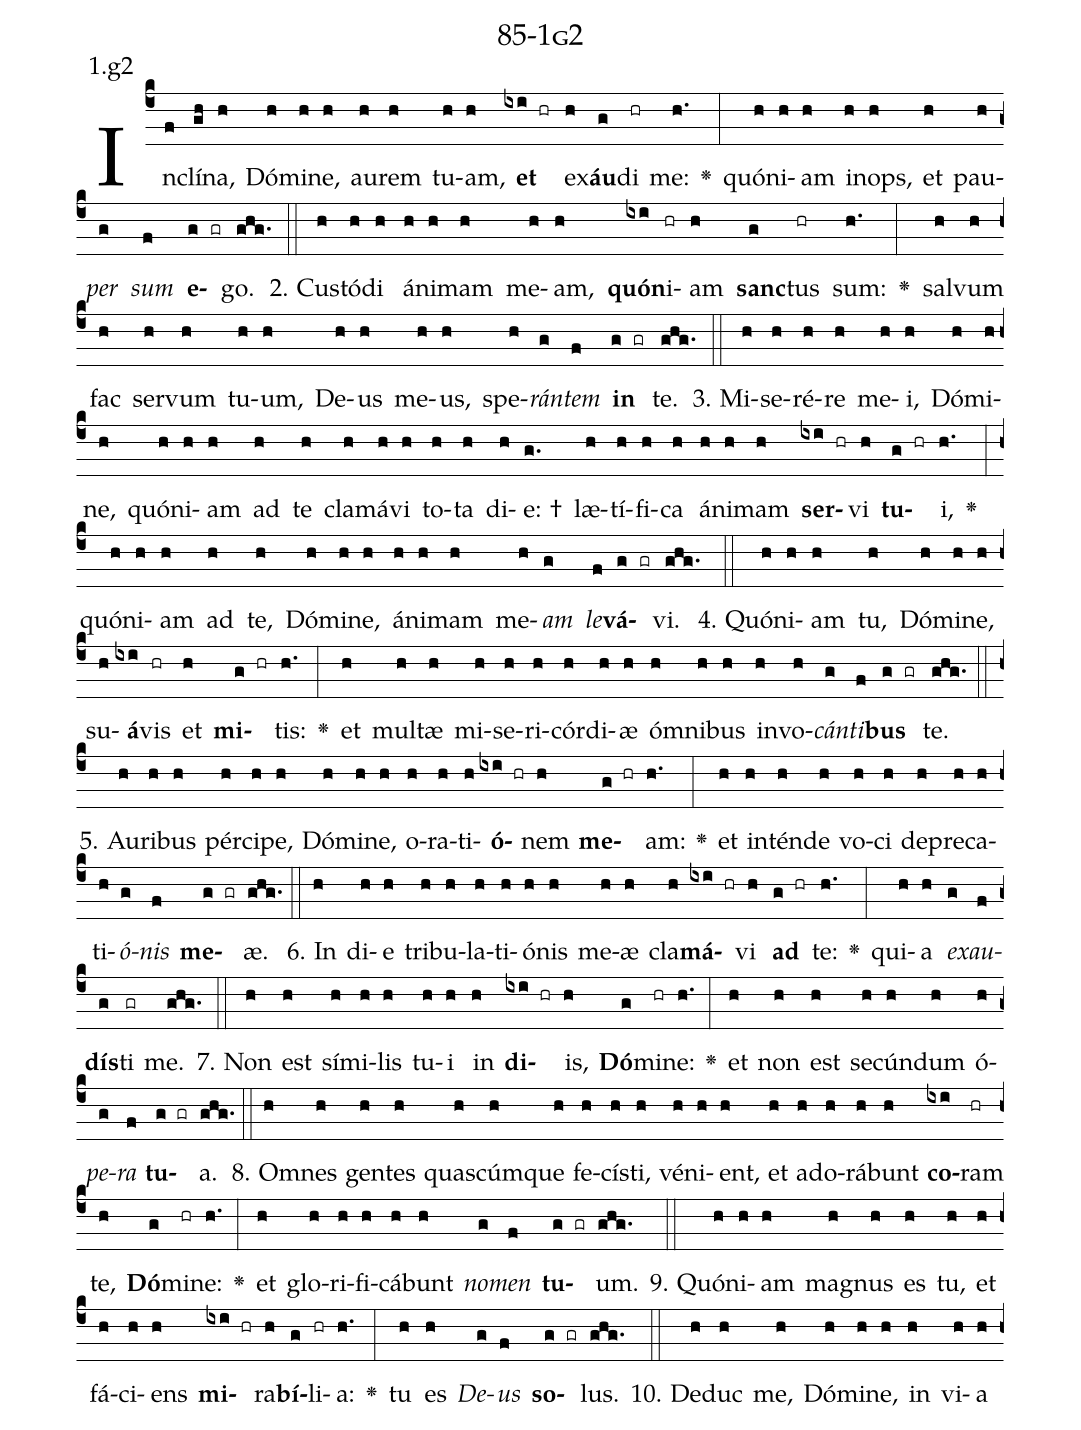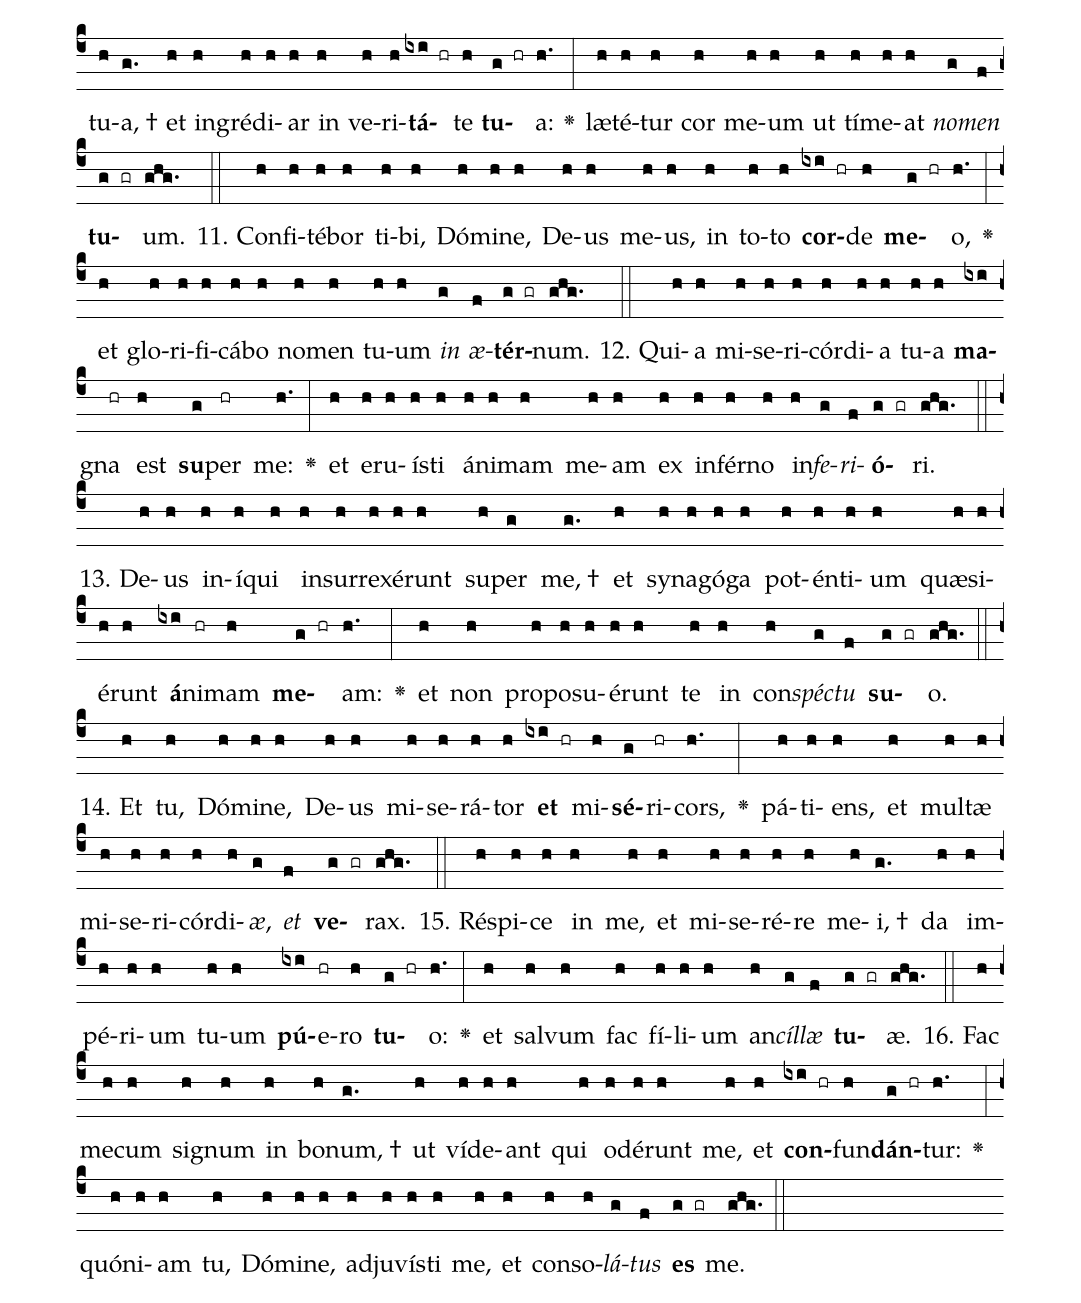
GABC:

name: 85-1g2;
annotation: 1.g2;
%%
(c4)In(f)clí(gh)na,(h) Dó(h)mi(h)ne,(h) au(h)rem(h) tu(h)am,(h) <b>et</b>(ixi hr) ex(h)<b>áu</b>(g)di(hr) me:(h.) <v>\greheightstar</v>(:) quón(h)i(h)am(h) in(h)ops,(h) et(h) pau(h)<i>per</i>(g) <i>sum</i>(f) <b>e</b>(g gr)go.(ghg.) (::)
2. Cus(h)tó(h)di(h) á(h)ni(h)mam(h) me(h)am,(h) <b>quón</b>(ixi)i(hr)am(h) <b>sanc</b>(g)tus(hr) sum:(h.) <v>\greheightstar</v>(:) sal(h)vum(h) fac(h) ser(h)vum(h) tu(h)um,(h) De(h)us(h) me(h)us,(h) spe(h)<i>rán</i>(g)<i>tem</i>(f) <b>in</b>(g gr) te.(ghg.) (::)
3. Mi(h)se(h)ré(h)re(h) me(h)i,(h) Dó(h)mi(h)ne,(h) quón(h)i(h)am(h) ad(h) te(h) cla(h)má(h)vi(h) to(h)ta(h) di(h)e: †(g.) læ(h)tí(h)fi(h)ca(h) á(h)ni(h)mam(h) <b>ser</b>(ixi hr)vi(h) <b>tu</b>(g hr)i,(h.) <v>\greheightstar</v>(:) quón(h)i(h)am(h) ad(h) te,(h) Dó(h)mi(h)ne,(h) á(h)ni(h)mam(h) me(h)<i>am</i>(g) <i>le</i>(f)<b>vá</b>(g gr)vi.(ghg.) (::)
4. Quón(h)i(h)am(h) tu,(h) Dó(h)mi(h)ne,(h) su(h)<b>á</b>(ixi)vis(hr) et(h) <b>mi</b>(g hr)tis:(h.) <v>\greheightstar</v>(:) et(h) mul(h)tæ(h) mi(h)se(h)ri(h)cór(h)di(h)æ(h) óm(h)ni(h)bus(h) in(h)vo(h)<i>cán</i>(g)<i>ti</i>(f)<b>bus</b>(g gr) te.(ghg.) (::)
5. Au(h)ri(h)bus(h) pér(h)ci(h)pe,(h) Dó(h)mi(h)ne,(h) o(h)ra(h)ti(h)<b>ó</b>(ixi hr)nem(h) <b>me</b>(g hr)am:(h.) <v>\greheightstar</v>(:) et(h) in(h)tén(h)de(h) vo(h)ci(h) de(h)pre(h)ca(h)ti(h)<i>ó</i>(g)<i>nis</i>(f) <b>me</b>(g gr)æ.(ghg.) (::)
6. In(h) di(h)e(h) tri(h)bu(h)la(h)ti(h)ó(h)nis(h) me(h)æ(h) cla(h)<b>má</b>(ixi hr)vi(h) <b>ad</b>(g hr) te:(h.) <v>\greheightstar</v>(:) qui(h)a(h) <i>ex</i>(g)<i>au</i>(f)<b>dís</b>(g)ti(gr) me.(ghg.) (::)
7. Non(h) est(h) sí(h)mi(h)lis(h) tu(h)i(h) in(h) <b>di</b>(ixi hr)is,(h) <b>Dó</b>(g)mi(hr)ne:(h.) <v>\greheightstar</v>(:) et(h) non(h) est(h) se(h)cún(h)dum(h) ó(h)<i>pe</i>(g)<i>ra</i>(f) <b>tu</b>(g gr)a.(ghg.) (::)
8. Om(h)nes(h) gen(h)tes(h) quas(h)cúm(h)que(h) fe(h)cís(h)ti,(h) vé(h)ni(h)ent,(h) et(h) ad(h)o(h)rá(h)bunt(h) <b>co</b>(ixi)ram(hr) te,(h) <b>Dó</b>(g)mi(hr)ne:(h.) <v>\greheightstar</v>(:) et(h) glo(h)ri(h)fi(h)cá(h)bunt(h) <i>no</i>(g)<i>men</i>(f) <b>tu</b>(g gr)um.(ghg.) (::)
9. Quón(h)i(h)am(h) ma(h)gnus(h) es(h) tu,(h) et(h) fá(h)ci(h)ens(h) <b>mi</b>(ixi hr)ra(h)<b>bí</b>(g)li(hr)a:(h.) <v>\greheightstar</v>(:) tu(h) es(h) <i>De</i>(g)<i>us</i>(f) <b>so</b>(g gr)lus.(ghg.) (::)
10. De(h)duc(h) me,(h) Dó(h)mi(h)ne,(h) in(h) vi(h)a(h) tu(h)a, †(g.) et(h) in(h)gré(h)di(h)ar(h) in(h) ve(h)ri(h)<b>tá</b>(ixi hr)te(h) <b>tu</b>(g hr)a:(h.) <v>\greheightstar</v>(:) læ(h)té(h)tur(h) cor(h) me(h)um(h) ut(h) tí(h)me(h)at(h) <i>no</i>(g)<i>men</i>(f) <b>tu</b>(g gr)um.(ghg.) (::)
11. Con(h)fi(h)té(h)bor(h) ti(h)bi,(h) Dó(h)mi(h)ne,(h) De(h)us(h) me(h)us,(h) in(h) to(h)to(h) <b>cor</b>(ixi hr)de(h) <b>me</b>(g hr)o,(h.) <v>\greheightstar</v>(:) et(h) glo(h)ri(h)fi(h)cá(h)bo(h) no(h)men(h) tu(h)um(h) <i>in</i>(g) <i>æ</i>(f)<b>tér</b>(g gr)num.(ghg.) (::)
12. Qui(h)a(h) mi(h)se(h)ri(h)cór(h)di(h)a(h) tu(h)a(h) <b>ma</b>(ixi)gna(hr) est(h) <b>su</b>(g)per(hr) me:(h.) <v>\greheightstar</v>(:) et(h) e(h)ru(h)ís(h)ti(h) á(h)ni(h)mam(h) me(h)am(h) ex(h) in(h)fér(h)no(h) in(h)<i>fe</i>(g)<i>ri</i>(f)<b>ó</b>(g gr)ri.(ghg.) (::)
13. De(h)us(h) in(h)í(h)qui(h) in(h)sur(h)re(h)xé(h)runt(h) su(h)per(g) me, †(g.) et(h) sy(h)na(h)gó(h)ga(h) pot(h)én(h)ti(h)um(h) quæ(h)si(h)é(h)runt(h) <b>á</b>(ixi)ni(hr)mam(h) <b>me</b>(g hr)am:(h.) <v>\greheightstar</v>(:) et(h) non(h) pro(h)po(h)su(h)é(h)runt(h) te(h) in(h) con(h)<i>spéc</i>(g)<i>tu</i>(f) <b>su</b>(g gr)o.(ghg.) (::)
14. Et(h) tu,(h) Dó(h)mi(h)ne,(h) De(h)us(h) mi(h)se(h)rá(h)tor(h) <b>et</b>(ixi hr) mi(h)<b>sé</b>(g)ri(hr)cors,(h.) <v>\greheightstar</v>(:) pá(h)ti(h)ens,(h) et(h) mul(h)tæ(h) mi(h)se(h)ri(h)cór(h)di(h)<i>æ</i>,(g) <i>et</i>(f) <b>ve</b>(g gr)rax.(ghg.) (::)
15. Ré(h)spi(h)ce(h) in(h) me,(h) et(h) mi(h)se(h)ré(h)re(h) me(h)i, †(g.) da(h) im(h)pé(h)ri(h)um(h) tu(h)um(h) <b>pú</b>(ixi)e(hr)ro(h) <b>tu</b>(g hr)o:(h.) <v>\greheightstar</v>(:) et(h) sal(h)vum(h) fac(h) fí(h)li(h)um(h) an(h)<i>cíl</i>(g)<i>læ</i>(f) <b>tu</b>(g gr)æ.(ghg.) (::)
16. Fac(h) me(h)cum(h) si(h)gnum(h) in(h) bo(h)num, †(g.) ut(h) ví(h)de(h)ant(h) qui(h) o(h)dé(h)runt(h) me,(h) et(h) <b>con</b>(ixi hr)fun(h)<b>dán</b>(g hr)tur:(h.) <v>\greheightstar</v>(:) quón(h)i(h)am(h) tu,(h) Dó(h)mi(h)ne,(h) ad(h)ju(h)vís(h)ti(h) me,(h) et(h) con(h)so(h)<i>lá</i>(g)<i>tus</i>(f) <b>es</b>(g gr) me.(ghg.) (::)
